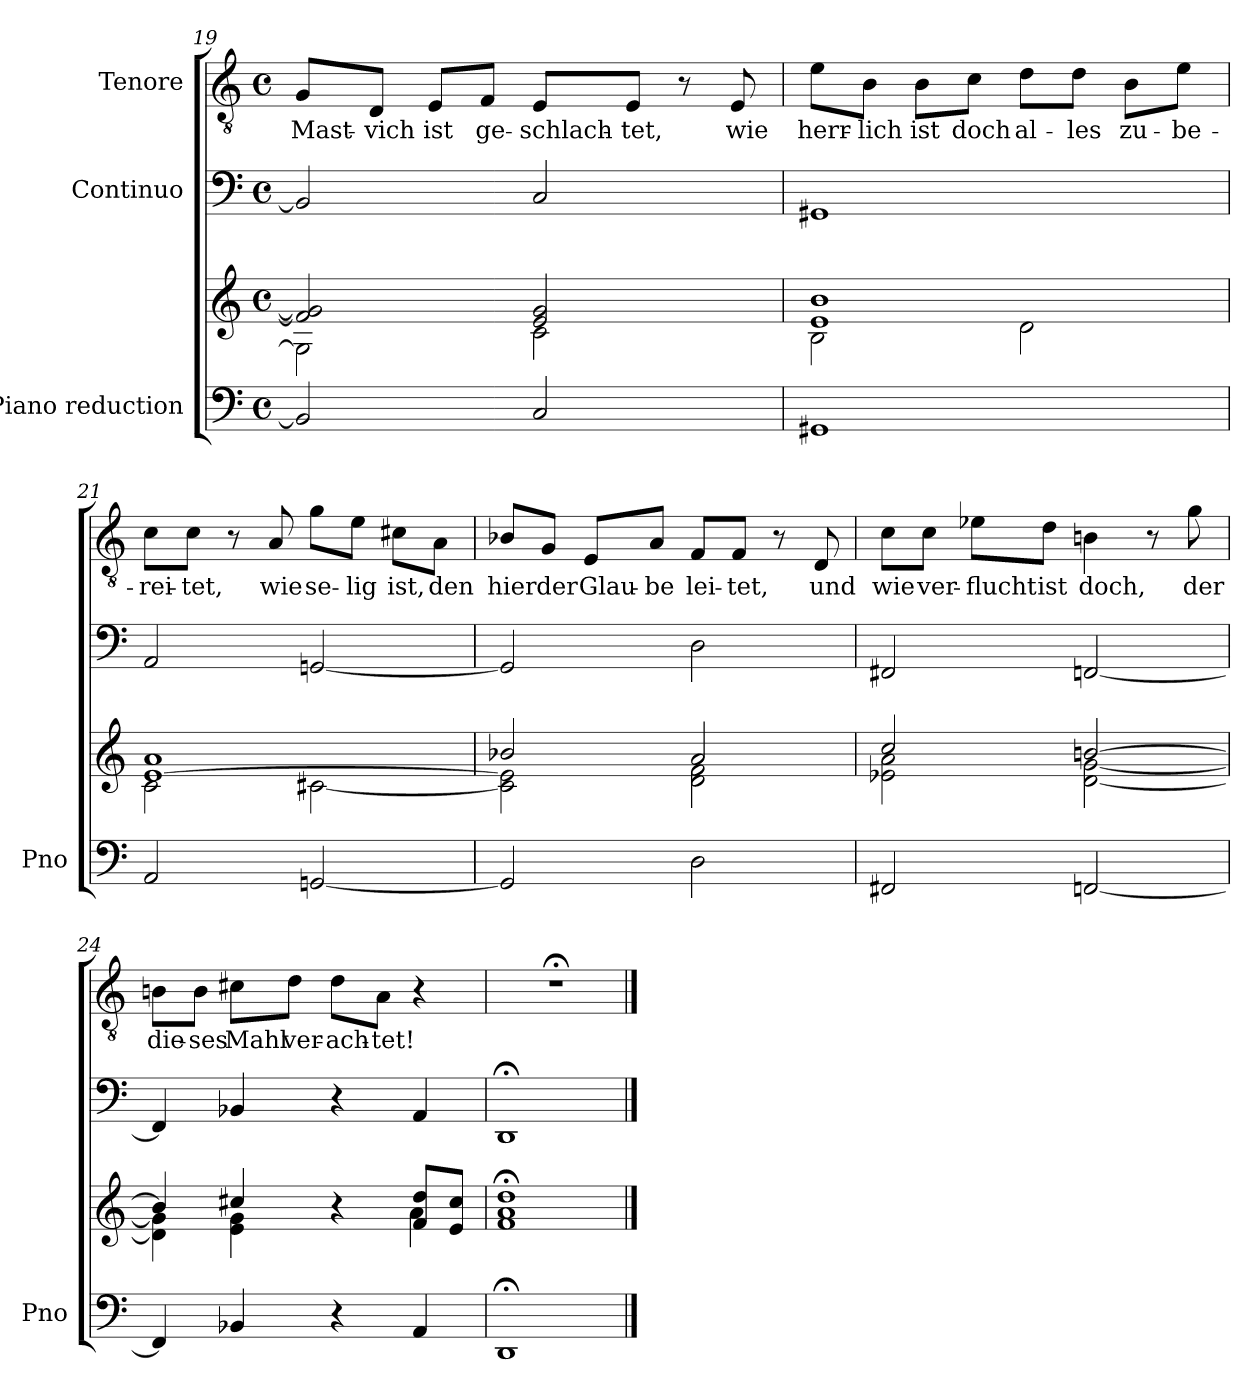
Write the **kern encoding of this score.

**kern	**kern	**kern	**kern	**text
*part3	*part3	*part2	*part1	*part1
*staff4	*staff3	*staff2	*staff1	*staff1
*I"Piano reduction	*	*I"Continuo	*I"Tenore	*
*I'Pno	*	*	*	*
*clefF4	*clefG2	*clefF4	*clefGv2	*
*k[]	*k[]	*k[]	*k[]	*
*M4/4	*M4/4	*M4/4	*M4/4	*
*met(c)	*met(c)	*met(c)	*met(c)	*
=19	=19	=19	=19	=19
*	*^	*	*	*
!	!	!	!	!	!LO:LY:b
2BB/]	2f/] 2g/]	2G\]	2BB/]	8G/L	Mast-
!	!	!	!	!	!LO:LY:b
.	.	.	.	8D/J	-vich
!	!	!	!	!	!LO:LY:b
.	.	.	.	8E/L	ist
!	!	!	!	!	!LO:LY:b
.	.	.	.	8F/J	ge-
!	!	!	!	!	!LO:LY:b
2C/	2e/ 2g/	2c\	2C/	8E/L	-schlach-
!	!	!	!	!	!LO:LY:b
.	.	.	.	8E/J	-tet,
.	.	.	.	8r	.
!	!	!	!	!	!LO:LY:b
.	.	.	.	8E/	wie
=20	=20	=20	=20	=20	=20
!	!	!	!	!	!LO:LY:b
1GG#X	1e 1b	2B\	1GG#X	8e\L	herr-
!	!	!	!	!	!LO:LY:b
.	.	.	.	8B\J	-lich
!	!	!	!	!	!LO:LY:b
.	.	.	.	8B\L	ist
!	!	!	!	!	!LO:LY:b
.	.	.	.	8c\J	doch
!	!	!	!	!	!LO:LY:b
.	.	2d\	.	8d\L	al-
!	!	!	!	!	!LO:LY:b
.	.	.	.	8d\J	-les
!	!	!	!	!	!LO:LY:b
.	.	.	.	8B\L	zu-
!	!	!	!	!	!LO:LY:b
.	.	.	.	8e\J	-be-
!!LO:LB:g=z
=21	=21	=21	=21	=21	=21
!	!	!	!	!	!LO:LY:b
2AA/	[1e 1a	2c\	2AA/	8c\L	-rei-
!	!	!	!	!	!LO:LY:b
.	.	.	.	8c\J	-tet,
.	.	.	.	8r	.
!	!	!	!	!	!LO:LY:b
.	.	.	.	8A/	wie
!	!	!	!	!	!LO:LY:b
[2GGn/	.	[2c#X\	[2GGn/	8g\L	se-
!	!	!	!	!	!LO:LY:b
.	.	.	.	8e\J	-lig
!	!	!	!	!	!LO:LY:b
.	.	.	.	8c#X\L	ist,
!	!	!	!	!	!LO:LY:b
.	.	.	.	8A\J	den
=22	=22	=22	=22	=22	=22
!	!	!	!	!	!LO:LY:b
2GG/]	2b-X/	2c#\] 2e\]	2GG/]	8B-X/L	hier
!	!	!	!	!	!LO:LY:b
.	.	.	.	8G/J	der
!	!	!	!	!	!LO:LY:b
.	.	.	.	8E/L	Glau-
!	!	!	!	!	!LO:LY:b
.	.	.	.	8A/J	-be
!	!	!	!	!	!LO:LY:b
2D\	2a/	2d\ 2f\	2D\	8F/L	lei-
!	!	!	!	!	!LO:LY:b
.	.	.	.	8F/J	-tet,
.	.	.	.	8r	.
!	!	!	!	!	!LO:LY:b
.	.	.	.	8D/	und
=23	=23	=23	=23	=23	=23
!	!	!	!	!	!LO:LY:b
2FF#X/	2cc/	2e-X\ 2a\	2FF#X/	8c\L	wie
!	!	!	!	!	!LO:LY:b
.	.	.	.	8c\J	ver-
!	!	!	!	!	!LO:LY:b
.	.	.	.	8e-X\L	-flucht
!	!	!	!	!	!LO:LY:b
.	.	.	.	8d\J	ist
!	!	!	!	!	!LO:LY:b
[2FFn/	[2bn/	[2d\ [2g\	[2FFn/	4Bn\	doch,
.	.	.	.	8r	.
!	!	!	!	!	!LO:LY:b
.	.	.	.	8g\	der
=24	=24	=24	=24	=24	=24
!	!	!	!	!	!LO:LY:b
4FF/]	4b/]	4d\] 4g\]	4FF/]	8Bn\L	die-
!	!	!	!	!	!LO:LY:b
.	.	.	.	8B\J	-ses
!	!	!	!	!	!LO:LY:b
4BB-X/	4cc#X/	4e\ 4g\	4BB-X/	8c#X\L	Mahl
!	!	!	!	!	!LO:LY:b
.	.	.	.	8d\J	ver-
!	!	!	!	!	!LO:LY:b
4r	4r	4ryy	4r	8d\L	-ach-
!	!	!	!	!	!LO:LY:b
.	.	.	.	8A\J	-tet!
4AA/	8f/ 8dd/L	4a\	4AA/	4r	.
.	8e/ 8cc#/J	.	.	.	.
*	*v	*v	*	*	*
=25	=25	=25	=25	=25
1DD;	1f;< 1a;< 1dd;<	1DD;<	1r;<	.
==	==	==	==	==
*-	*-	*-	*-	*-
